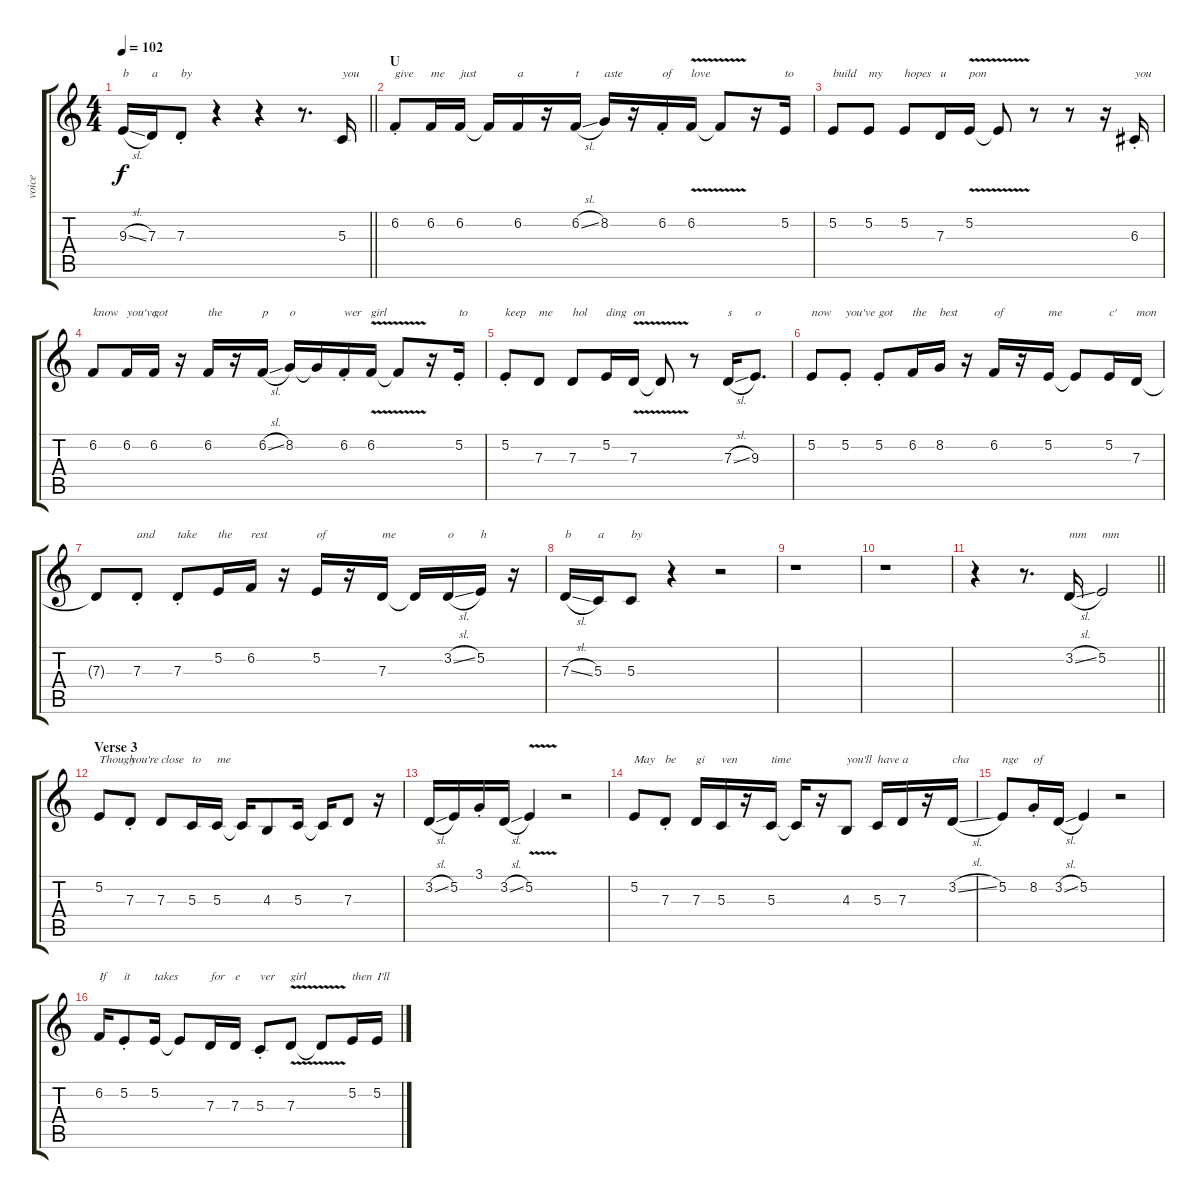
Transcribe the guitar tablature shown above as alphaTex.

\track ("voice" "voice") {instrument lead2sawtooth}
\staff {score tabs}
\tuning (E4 B3 G3 D3 A2 E2) {hide}
\ts (4 4)
\tempo 102
\clef g2
\barLineRight lightlight
\ks c
9.3{sl}.16{txt "b" dy f} 7.3.16{txt "a"} 7.3{st}.8{txt "by"} r.4 r.4 r.8{d} 5.3.16{txt "you"} |
\section ("" "U")
6.2{st}.8{txt "give"} 6.2.16{txt "me"} 6.2.16{txt "just"} 6.2{t}.16 6.2.16{txt "a"} r.16 6.2{sl}.16{txt "t"} 8.2.16{txt "aste"} r.16 6.2{st}.16{txt "of"} 6.2{v}.16{txt "love"} 6.2{t}.8 r.16 5.2.16{txt "to"} |
5.2.8{txt "build"} 5.2.8{txt "my"} 5.2.8{txt "hopes"} 7.3.16{txt "u"} 5.2{v}.16{txt "pon"} 5.2{t}.8 r.8 r.8 r.16 6.3{st}.16{txt "you"} |
6.2.8{txt "know"} 6.2.16{txt "you've"} 6.2.16{txt "got"} r.16 6.2.16{txt "the"} r.16 6.2{sl}.16{txt "p"} 8.2.16{txt "o"} 8.2{t}.16 6.2{st}.16{txt "wer"} 6.2{v}.16{txt "girl"} 6.2{t}.8 r.16 5.2{st}.16{txt "to"} |
5.2{st}.8{txt "keep"} 7.3.8{txt "me"} 7.3.8{txt "hol"} 5.2.16{txt "ding"} 7.3{v}.16{txt "on"} 7.3{t}.8 r.8 7.3{sl}.16{txt "s"} 9.3.8{d txt "o"} |
5.2.8{txt "now"} 5.2{st}.8{txt "you've"} 5.2{st}.8{txt "got"} 6.2.16{txt "the"} 8.2.16{txt "best"} r.16 6.2.16{txt "of"} r.16 5.2.16{txt "me"} 5.2{t}.8 5.2.16{txt "c'"} 7.3.16{txt "mon"} |
7.3{t}.8 7.3{st}.8{txt "and"} 7.3{st}.8{txt "take"} 5.2.16{txt "the"} 6.2.16{txt "rest"} r.16 5.2.16{txt "of"} r.16 7.3.16{txt "me"} 7.3{t}.16 3.2{sl}.16{txt "o"} 5.2.16{txt "h"} r.16 |
7.3{sl}.16{txt "b"} 5.3.16{txt "a"} 5.3.8{txt "by"} r.4 r.2 |
r.1 |
r.1 |
\barLineRight lightlight
r.4 r.8{d} 3.2{sl}.16{txt "mm"} 5.2.2{txt "mm"} |
\section ("" "Verse 3")
5.2.8{txt "Though"} 7.3{st}.8{txt "you're"} 7.3.8{txt "close"} 5.3.16{txt "to"} 5.3.16{txt "me"} 5.3{t}.16 4.3.8 5.3.16 5.3{t}.16 7.3.8 r.16 |
3.2{sl}.16 5.2.16 3.1{st}.16 3.2{sl}.16 5.2{v}.4 r.2 |
5.2.8{txt "May"} 7.3{st}.8{txt "be"} 7.3.16{txt "gi"} 5.3.16{txt "ven"} r.16 5.3.16{txt "time"} 5.3{t}.16 r.16 4.3.8{txt "you'll"} 5.3.16{txt "have"} 7.3.16{txt "a"} r.16 3.2{sl}.16{txt "cha"} |
5.2.8{txt "nge"} 8.2{st}.16{txt "of"} 3.2{sl}.16 5.2.4 r.2 |
6.2.16{txt "If"} 5.2{st}.8{txt "it"} 5.2.16{txt "takes"} 5.2{t}.8 7.3.16{txt "for"} 7.3.16{txt "e"} 5.3{st}.8{txt "ver"} 7.3{v}.8{txt "girl"} 7.3{t}.8 5.2.16{txt "then"} 5.2.16{txt "I'll"}
